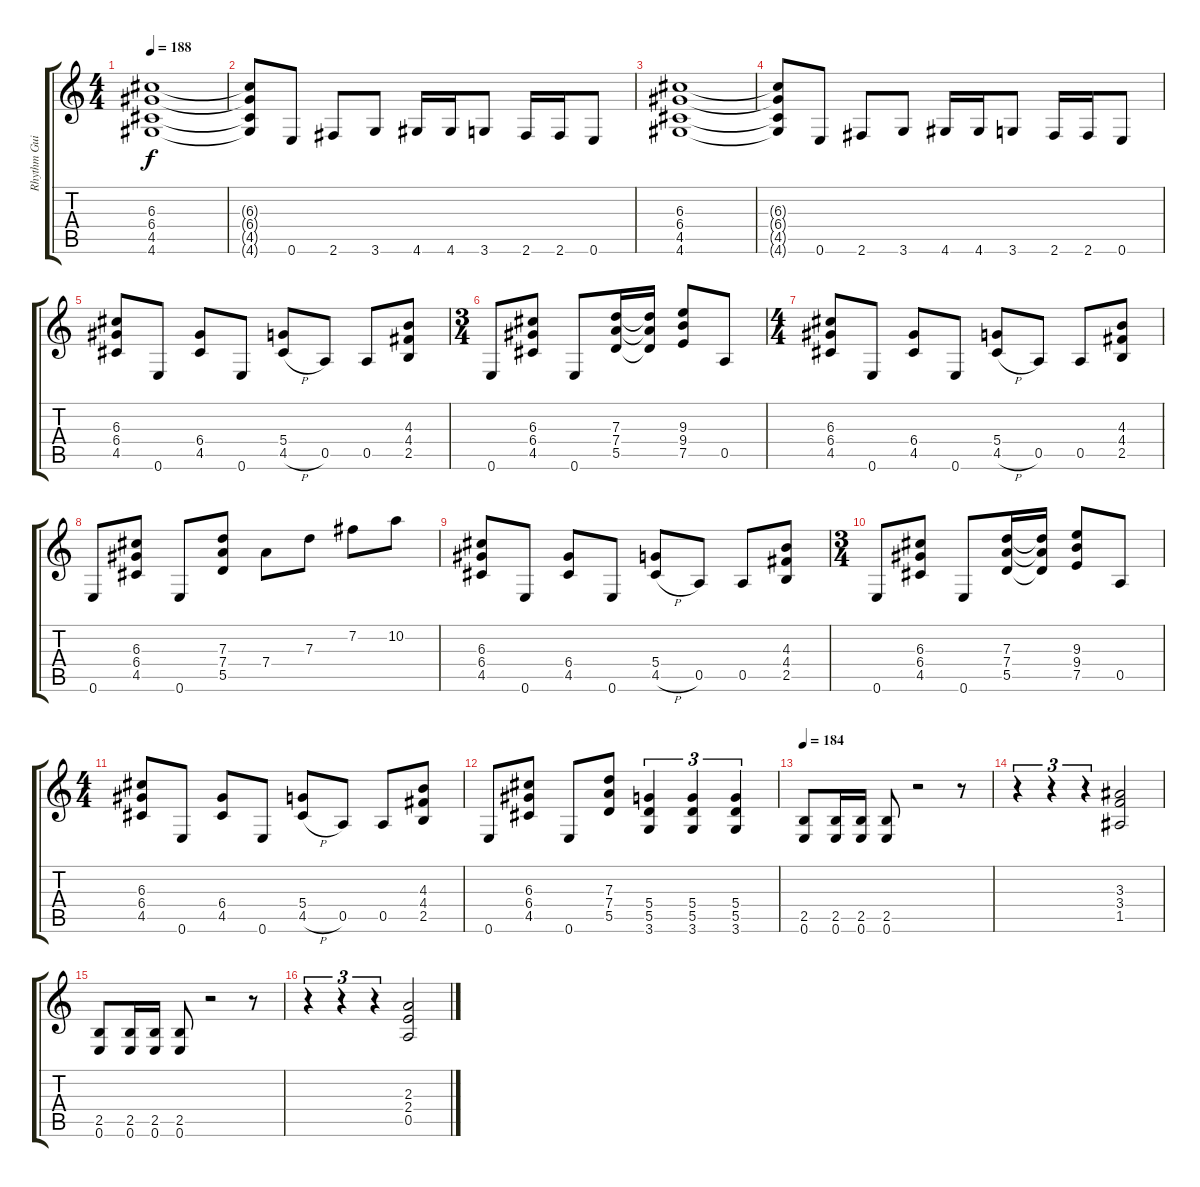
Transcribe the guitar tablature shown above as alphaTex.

\track ("Rhythm Guitar Left" "Rhythm Gui") {instrument distortionguitar}
\staff {score tabs}
\tuning (E4 B3 G3 D3 A2 E2) {hide}
\ts (4 4)
\tempo 188
\clef g2
\ks c
(6.3 6.4 4.5 4.6).1{dy f instrument distortionguitar} |
(6.3{t} 6.4{t} 4.5{t} 4.6{t}).8 0.6.8 2.6.8 3.6.8 4.6.16 4.6.16 3.6.8 2.6.16 2.6.16 0.6.8 |
(6.3 6.4 4.5 4.6).1 |
(6.3{t} 6.4{t} 4.5{t} 4.6{t}).8 0.6.8 2.6.8 3.6.8 4.6.16 4.6.16 3.6.8 2.6.16 2.6.16 0.6.8 |
(6.3 6.4 4.5).8 0.6.8 (6.4 4.5).8 0.6.8 (5.4 4.5{h}).8 0.5.8 0.5.8 (4.3 4.4 2.5).8 |
\ts (3 4)
0.6.8 (6.3 6.4 4.5).8 0.6.8 (7.3 7.4 5.5).16 (7.3{t} 7.4{t} 5.5{t}).16 (9.3 9.4 7.5).8 0.5.8 |
\ts (4 4)
(6.3 6.4 4.5).8 0.6.8 (6.4 4.5).8 0.6.8 (5.4 4.5{h}).8 0.5.8 0.5.8 (4.3 4.4 2.5).8 |
0.6.8 (6.3 6.4 4.5).8 0.6.8 (7.3 7.4 5.5).8 7.4.8 7.3.8 7.2.8 10.2.8 |
(6.3 6.4 4.5).8 0.6.8 (6.4 4.5).8 0.6.8 (5.4 4.5{h}).8 0.5.8 0.5.8 (4.3 4.4 2.5).8 |
\ts (3 4)
0.6.8 (6.3 6.4 4.5).8 0.6.8 (7.3 7.4 5.5).16 (7.3{t} 7.4{t} 5.5{t}).16 (9.3 9.4 7.5).8 0.5.8 |
\ts (4 4)
(6.3 6.4 4.5).8 0.6.8 (6.4 4.5).8 0.6.8 (5.4 4.5{h}).8 0.5.8 0.5.8 (4.3 4.4 2.5).8 |
0.6.8 (6.3 6.4 4.5).8 0.6.8 (7.3 7.4 5.5).8 (5.4 5.5 3.6).4{tu (3 2)} (5.4 5.5 3.6).4{tu (3 2)} (5.4 5.5 3.6).4{tu (3 2)} |
\tempo 184
(2.5 0.6).8 (2.5 0.6).16 (2.5 0.6).16 (2.5 0.6).8 r.2 r.8 |
r.4{tu (3 2)} r.4{tu (3 2)} r.4{tu (3 2)} (3.3 3.4 1.5).2 |
(2.5 0.6).8 (2.5 0.6).16 (2.5 0.6).16 (2.5 0.6).8 r.2 r.8 |
r.4{tu (3 2)} r.4{tu (3 2)} r.4{tu (3 2)} (2.3 2.4 0.5).2
